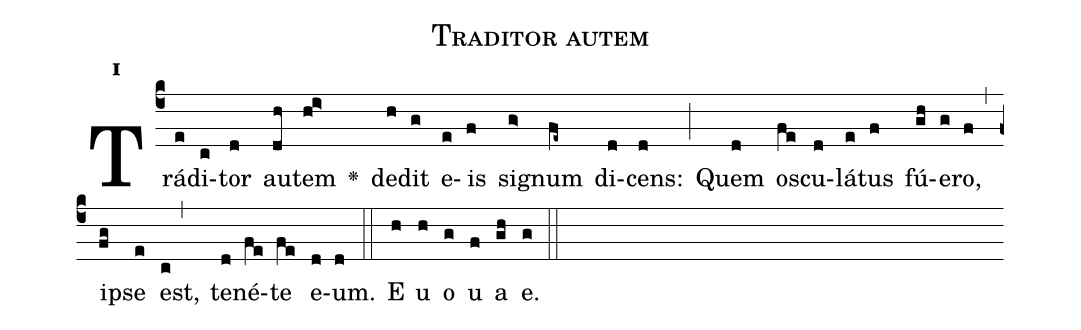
name:Traditor autem;
office-part:Antiphona;
mode:1;
%%
initial-style: 1;
name: Traditor autem
book: Antiphonae & Responsoria/Tomus II, p. 121;
occasion: Hebdomada Sancta Feria IV;
office-part: Laudes Ant E;
user-notes: ;
commentary: ;
annotation: 1g;
centering-scheme: english;
fontsize: 12;
font: OFLSortsMillGoudy;
height: 11;
width: 4.5;
%%
(c4)Trá(e)di(c)tor(d) au(dh)tem(hi>) <v>\greheightstar</v>() de(h)dit(g) e(e)is(f) si(g>)gnum(fe~) di(d)cens:(d) (;) Quem(d) o(fe)scu(d)lá(e)tus(f) fú(gh)e(g)ro,(f) (,) i(fg)pse(e) est,(c,) te(d)né(fe)te(fe) e(d)um.(d) (::)
E(h) u(h) o(g) u(f) a(gh) e.(g) (::)
